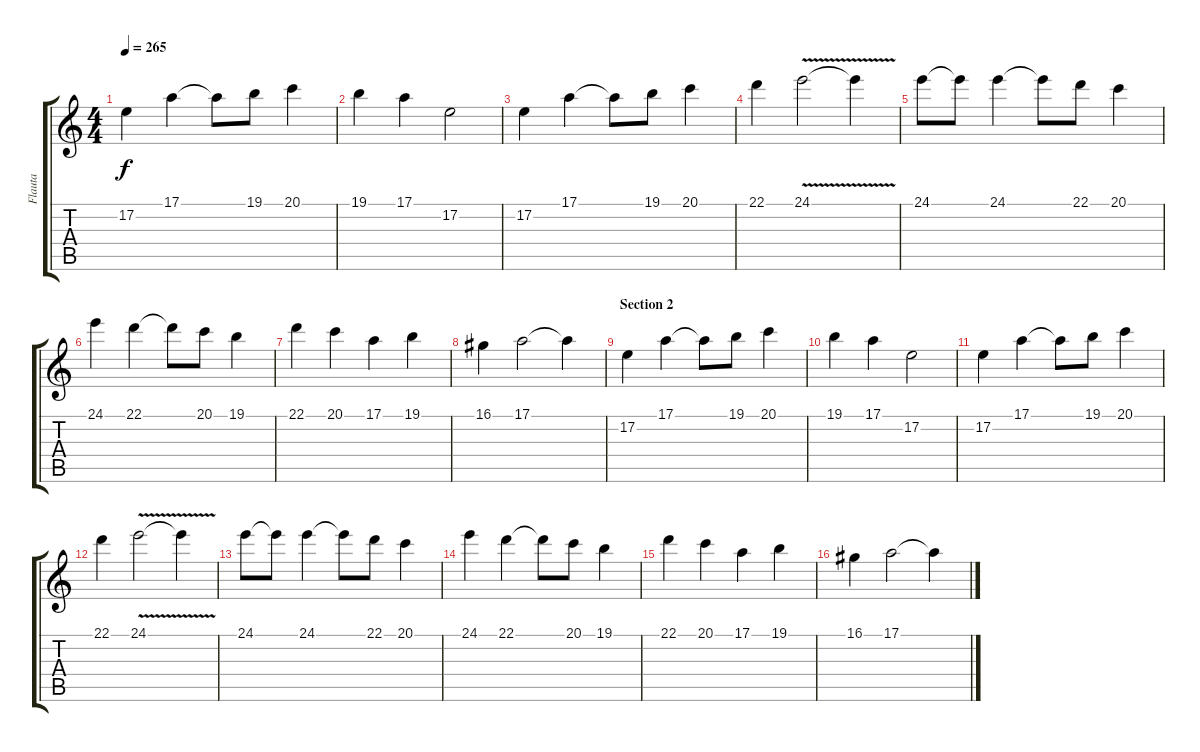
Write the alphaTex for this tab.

\track ("Flauta" "Flauta") {instrument panflute}
\staff {score tabs}
\tuning (E4 B3 G3 D3 A2 E2) {hide}
\ts (4 4)
\tempo 265
\clef g2
\ks c
17.2.4{dy f} 17.1.4 17.1{t}.8 19.1.8 20.1.4 |
19.1.4 17.1.4 17.2.2 |
17.2.4 17.1.4 17.1{t}.8 19.1.8 20.1.4 |
22.1.4 24.1{v}.2 24.1{t}.4 |
24.1.8 24.1{t}.8 24.1.4 24.1{t}.8 22.1.8 20.1.4 |
24.1.4 22.1.4 22.1{t}.8 20.1.8 19.1.4 |
22.1.4 20.1.4 17.1.4 19.1.4 |
16.1.4 17.1.2 17.1{t}.4 |
\section ("" "Section 2")
17.2.4 17.1.4 17.1{t}.8 19.1.8 20.1.4 |
19.1.4 17.1.4 17.2.2 |
17.2.4 17.1.4 17.1{t}.8 19.1.8 20.1.4 |
22.1.4 24.1{v}.2 24.1{t}.4 |
24.1.8 24.1{t}.8 24.1.4 24.1{t}.8 22.1.8 20.1.4 |
24.1.4 22.1.4 22.1{t}.8 20.1.8 19.1.4 |
22.1.4 20.1.4 17.1.4 19.1.4 |
16.1.4 17.1.2 17.1{t}.4
